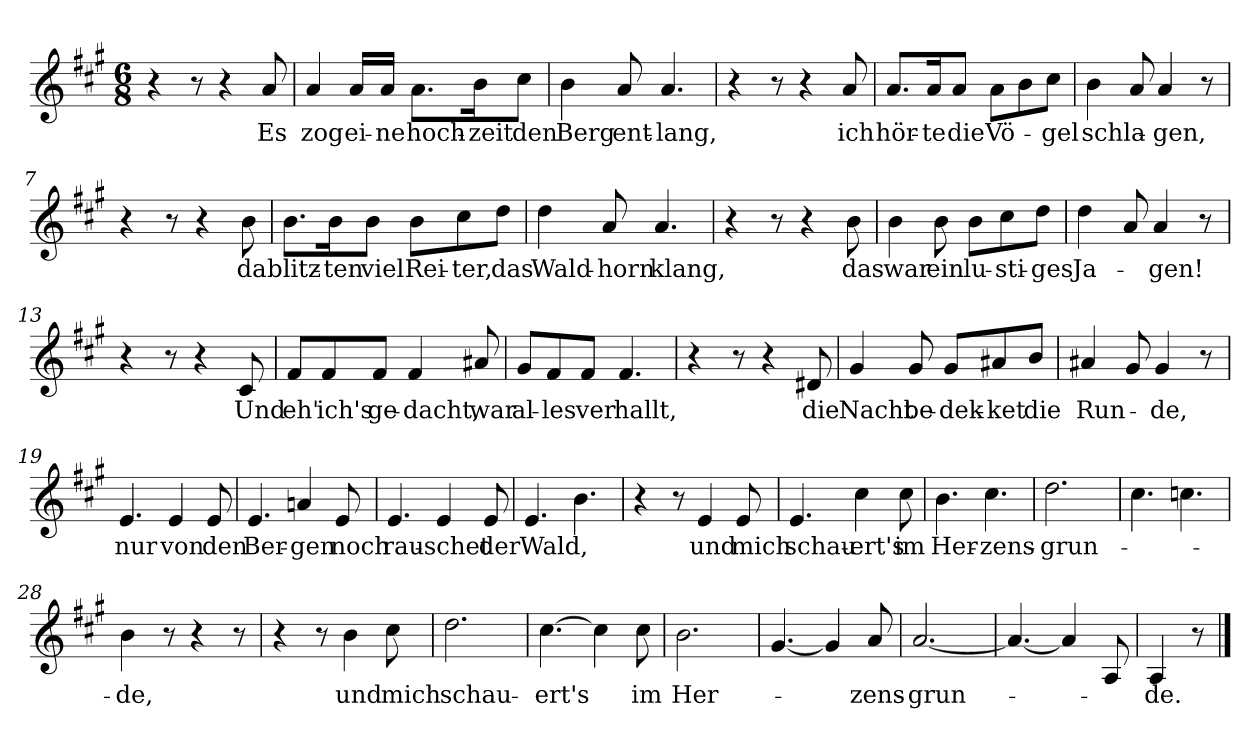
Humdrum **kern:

**kern	**text
*part1	*part1
*staff1	*staff1
*clefG2	*
*k[f#c#g#]	*
*M6/8	*
=1	=1
4r	.
8r	.
4r	.
!	!LO:LY:b
8a/	Es
=2	=2
!	!LO:LY:b
4a/	zog
!	!LO:LY:b
16a/LL	ei-
!	!LO:LY:b
16a/JJ	-ne
!	!LO:LY:b
8.a\L	hoch-
!	!LO:LY:b
16b\K	-zeit
!	!LO:LY:b
8cc#\J	den
=3	=3
!	!LO:LY:b
4b\	Berg
!	!LO:LY:b
8a/	ent-
!	!LO:LY:b
4.a/	-lang,
=4	=4
4r	.
8r	.
4r	.
!	!LO:LY:b
8a/	ich
=5	=5
!	!LO:LY:b
8.a/L	hör-
!	!LO:LY:b
16a/K	-te
!	!LO:LY:b
8a/J	die
!	!LO:LY:b
8a\L	Vö-
8b\	.
!	!LO:LY:b
8cc#\J	-gel
=6	=6
!	!LO:LY:b
4b\	schla-
8a/	.
!	!LO:LY:b
4a/	-gen,
8r	.
=7	=7
4r	.
8r	.
4r	.
!	!LO:LY:b
8b\	da
!!LO:LB:g=z
=8	=8
!	!LO:LY:b
8.b\L	blitz-
!	!LO:LY:b
16b\K	-ten
!	!LO:LY:b
8b\J	viel
!	!LO:LY:b
8b\L	Rei-
!	!LO:LY:b
8cc#\	-ter,
!	!LO:LY:b
8dd\J	das
=9	=9
!	!LO:LY:b
4dd\	Wald-
!	!LO:LY:b
8a/	-horn
!	!LO:LY:b
4.a/	klang,
=10	=10
4r	.
8r	.
4r	.
!	!LO:LY:b
8b\	das
=11	=11
!	!LO:LY:b
4b\	war
!	!LO:LY:b
8b\	ein
!	!LO:LY:b
8b\L	lu-
!	!LO:LY:b
8cc#\	-sti-
!	!LO:LY:b
8dd\J	-ges
=12	=12
!	!LO:LY:b
4dd\	Ja-
8a/	.
!	!LO:LY:b
4a/	-gen!
8r	.
=13	=13
4r	.
8r	.
4r	.
!	!LO:LY:b
8c#/	Und
!!LO:LB:g=z
=14	=14
!	!LO:LY:b
8f#/L	eh'
!	!LO:LY:b
8f#/	ich's
!	!LO:LY:b
8f#/J	ge-
!	!LO:LY:b
4f#/	-dacht,
!	!LO:LY:b
8a#X/	war
=15	=15
!	!LO:LY:b
8g#/L	al-
!	!LO:LY:b
8f#/	-les
!	!LO:LY:b
8f#/J	ver
!	!LO:LY:b
4.f#/	hallt,
=16	=16
4r	.
8r	.
4r	.
!	!LO:LY:b
8d#X/	die
=17	=17
!	!LO:LY:b
4g#/	Nacht
!	!LO:LY:b
8g#/	be-
!	!LO:LY:b
8g#/L	-dek-
!	!LO:LY:b
8a#X/	-ket
!	!LO:LY:b
8b/J	die
=18	=18
!	!LO:LY:b
4a#X/	Run-
8g#/	.
!	!LO:LY:b
4g#/	-de,
8r	.
=19	=19
!	!LO:LY:b
4.e/	nur
!	!LO:LY:b
4e/	von
!	!LO:LY:b
8e/	den
=20	=20
!	!LO:LY:b
4.e/	Ber-
!	!LO:LY:b
4an/	-gen
!	!LO:LY:b
8e/	noch
!!LO:LB:g=z
=21	=21
!	!LO:LY:b
4.e/	rau-
!	!LO:LY:b
4e/	-schet
!	!LO:LY:b
8e/	der
=22	=22
!	!LO:LY:b
4.e/	Wald,
4.b\	.
=23	=23
4r	.
8r	.
!	!LO:LY:b
4e/	und
!	!LO:LY:b
8e/	mich
=24	=24
!	!LO:LY:b
4.e/	schau-
!	!LO:LY:b
4cc#\	-ert's
!	!LO:LY:b
8cc#\	im
=25	=25
!	!LO:LY:b
4.b\	Her-
!	!LO:LY:b
4.cc#\	-zens-
=26	=26
!	!LO:LY:b
2.dd\	-grun-
=27	=27
4.cc#\	.
4.ccn\	.
=28	=28
!	!LO:LY:b
4b\	-de,
8r	.
4r	.
8r	.
=29	=29
4r	.
8r	.
!	!LO:LY:b
4b\	und
!	!LO:LY:b
8cc#\	mich
=30	=30
!	!LO:LY:b
2.dd\	schau-
!!LO:LB:g=z
=31	=31
!	!LO:LY:b
[4.cc#\	-ert's
4cc#\]	.
!	!LO:LY:b
8cc#\	im
=32	=32
!	!LO:LY:b
2.b\	Her-
=33	=33
[4.g#/	.
4g#/]	.
!	!LO:LY:b
8a/	-zens-
=34	=34
!	!LO:LY:b
[2.a/	-grun-
=35	=35
4.a/_	.
4a/]	.
8A/	.
=36	=36
!	!LO:LY:b
4A/	-de.
8r	.
==	==
*-	*-
